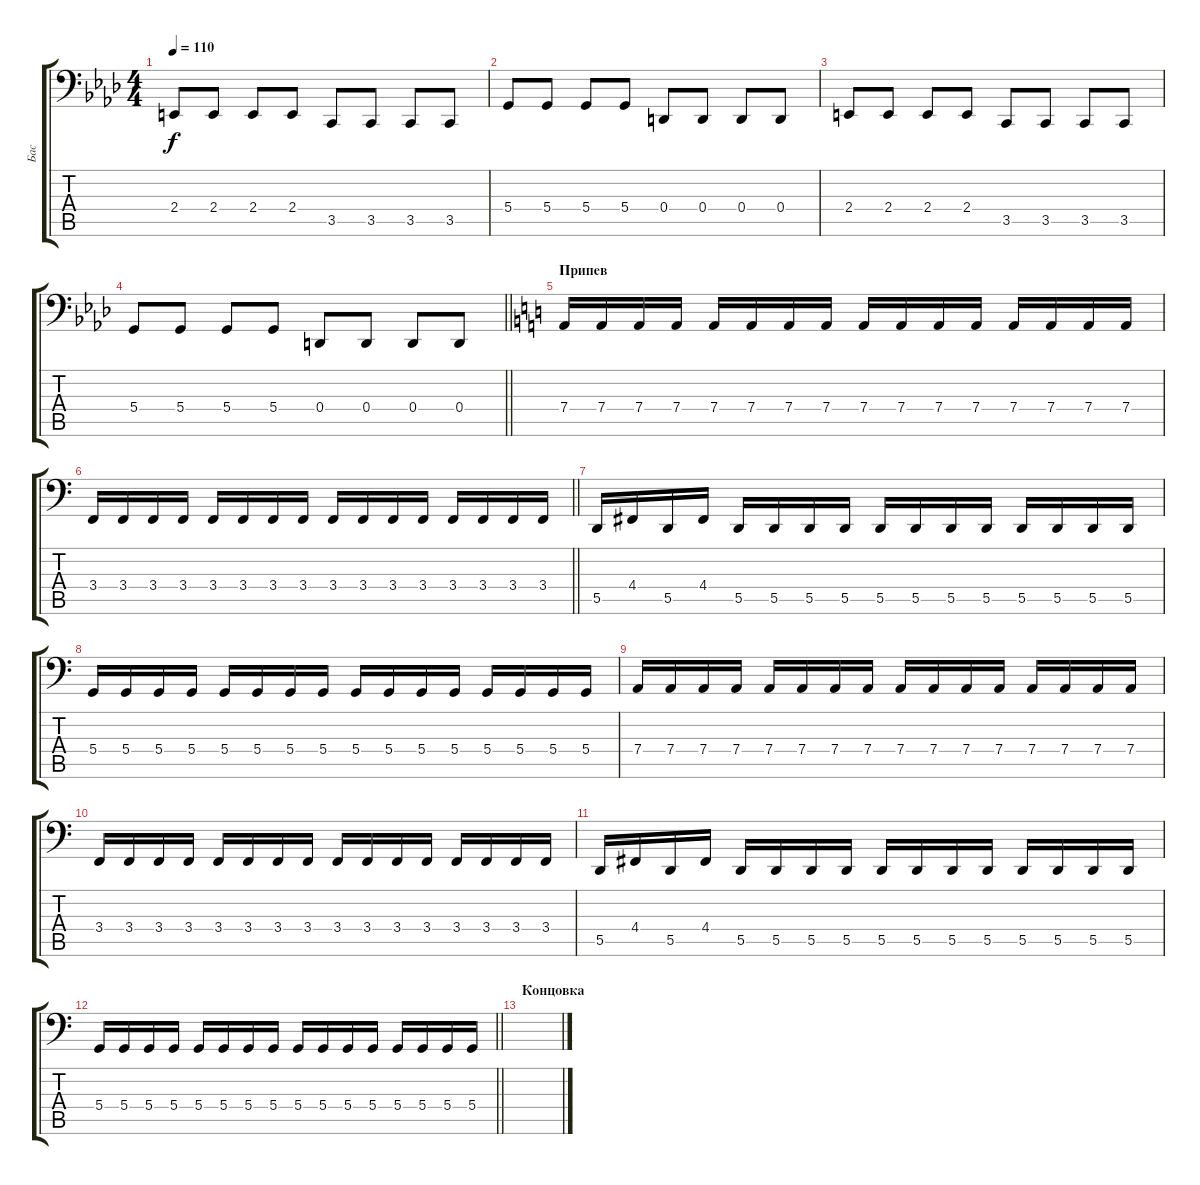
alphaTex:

\track ("Бас" "Бас") {instrument electricbassfinger}
\staff {score tabs}
\tuning (E2 B1 G1 D1 A0 E0) {hide}
\ts (4 4)
\tempo 110
\clef f4
\ks fminor
2.4.8{dy f} 2.4.8 2.4.8 2.4.8 3.5.8 3.5.8 3.5.8 3.5.8 |
5.4.8 5.4.8 5.4.8 5.4.8 0.4.8 0.4.8 0.4.8 0.4.8 |
2.4.8 2.4.8 2.4.8 2.4.8 3.5.8 3.5.8 3.5.8 3.5.8 |
\barLineRight lightlight
5.4.8 5.4.8 5.4.8 5.4.8 0.4.8 0.4.8 0.4.8 0.4.8 |
\section ("" "Припев")
\ks c
7.4.16 7.4.16 7.4.16 7.4.16 7.4.16 7.4.16 7.4.16 7.4.16 7.4.16 7.4.16 7.4.16 7.4.16 7.4.16 7.4.16 7.4.16 7.4.16 |
\barLineRight lightlight
3.4.16 3.4.16 3.4.16 3.4.16 3.4.16 3.4.16 3.4.16 3.4.16 3.4.16 3.4.16 3.4.16 3.4.16 3.4.16 3.4.16 3.4.16 3.4.16 |
5.5.16 4.4.16 5.5.16 4.4.16 5.5.16 5.5.16 5.5.16 5.5.16 5.5.16 5.5.16 5.5.16 5.5.16 5.5.16 5.5.16 5.5.16 5.5.16 |
5.4.16 5.4.16 5.4.16 5.4.16 5.4.16 5.4.16 5.4.16 5.4.16 5.4.16 5.4.16 5.4.16 5.4.16 5.4.16 5.4.16 5.4.16 5.4.16 |
7.4.16 7.4.16 7.4.16 7.4.16 7.4.16 7.4.16 7.4.16 7.4.16 7.4.16 7.4.16 7.4.16 7.4.16 7.4.16 7.4.16 7.4.16 7.4.16 |
3.4.16 3.4.16 3.4.16 3.4.16 3.4.16 3.4.16 3.4.16 3.4.16 3.4.16 3.4.16 3.4.16 3.4.16 3.4.16 3.4.16 3.4.16 3.4.16 |
5.5.16 4.4.16 5.5.16 4.4.16 5.5.16 5.5.16 5.5.16 5.5.16 5.5.16 5.5.16 5.5.16 5.5.16 5.5.16 5.5.16 5.5.16 5.5.16 |
\barLineRight lightlight
5.4.16 5.4.16 5.4.16 5.4.16 5.4.16 5.4.16 5.4.16 5.4.16 5.4.16 5.4.16 5.4.16 5.4.16 5.4.16 5.4.16 5.4.16 5.4.16 |
\section ("" "Концовка")
